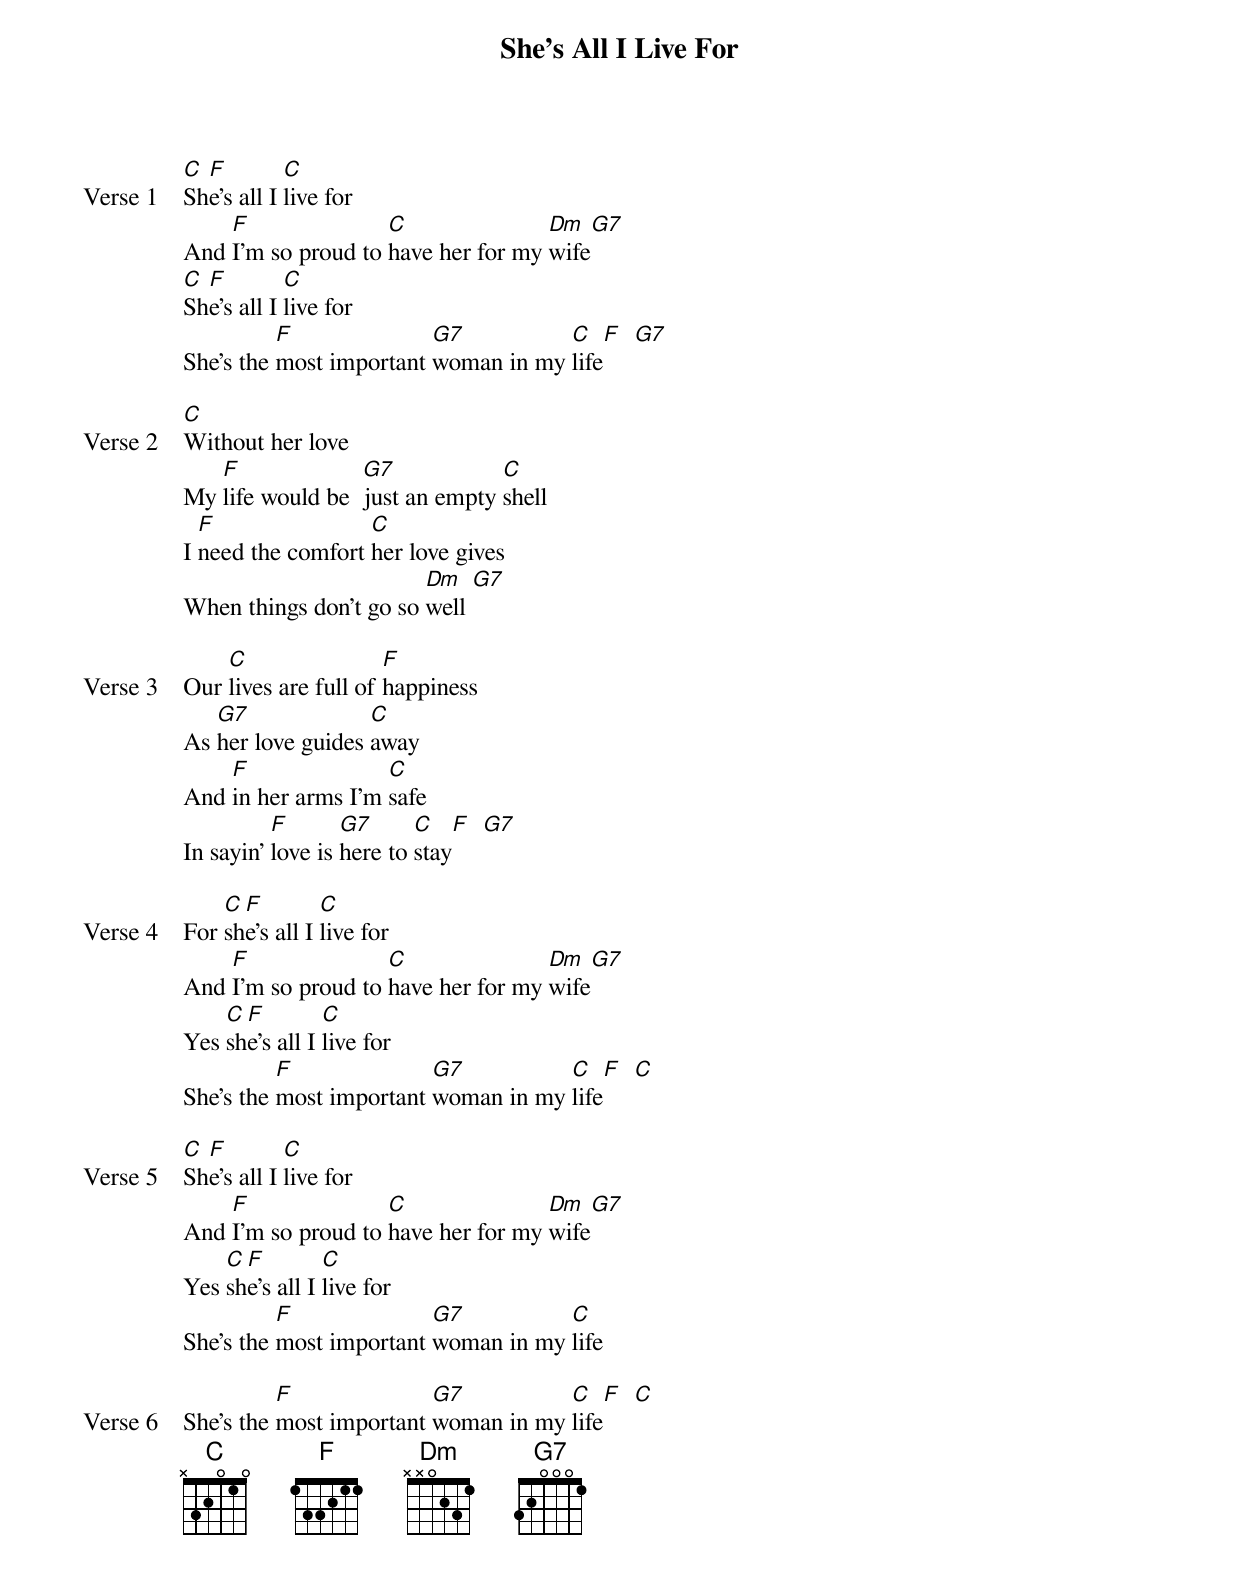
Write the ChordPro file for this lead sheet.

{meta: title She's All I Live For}
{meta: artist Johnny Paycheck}

{start_of_verse: Verse 1}
[C]Sh[F]e's all I [C]live for
And [F]I'm so proud to [C]have her for my [Dm]wife[G7]
[C]Sh[F]e's all I [C]live for
She's the [F]most important [G7]woman in my [C]life[F]  [G7]
{end_of_verse}

{start_of_verse: Verse 2}
[C]Without her love
My [F]life would be  [G7]just an empty [C]shell
I [F]need the comfort [C]her love gives
When things don't go so [Dm]well [G7]
{end_of_verse}

{start_of_verse: Verse 3}
Our [C]lives are full of [F]happiness
As [G7]her love guides [C]away
And [F]in her arms I'm [C]safe
In sayin' [F]love is [G7]here to [C]stay[F]  [G7]
{end_of_verse}

{start_of_verse: Verse 4}
For [C]sh[F]e's all I [C]live for
And [F]I'm so proud to [C]have her for my [Dm]wife[G7]
Yes [C]sh[F]e's all I [C]live for
She's the [F]most important [G7]woman in my [C]life[F]  [C]
{end_of_verse}

{start_of_verse: Verse 5}
[C]Sh[F]e's all I [C]live for
And [F]I'm so proud to [C]have her for my [Dm]wife[G7]
Yes [C]sh[F]e's all I [C]live for
She's the [F]most important [G7]woman in my [C]life
{end_of_verse}

{start_of_verse: Verse 6}
She's the [F]most important [G7]woman in my [C]life[F]  [C]
{end_of_verse}
